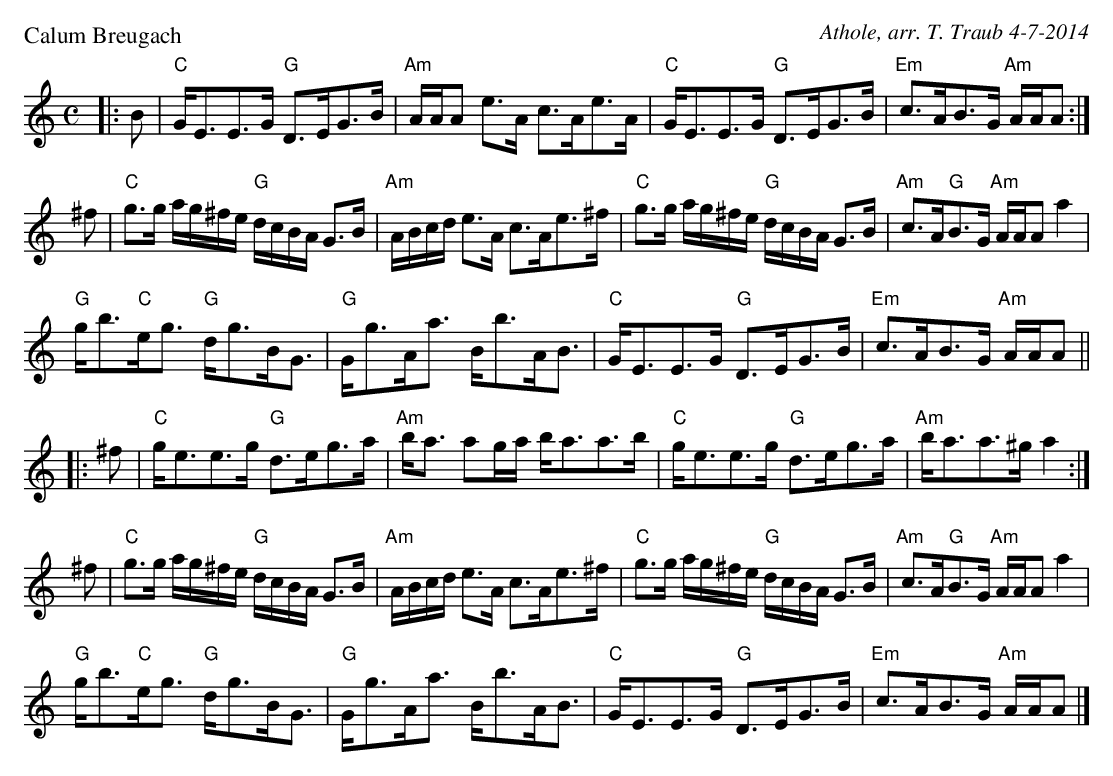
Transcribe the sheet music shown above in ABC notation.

X:1
P: Calum Breugach
C: Athole, arr. T. Traub 4-7-2014
M: C
L: 1/8
K: Am
|: B|"C"G<EE>G "G"D>EG>B|"Am"A/A/A e>A c>Ae>A|"C"G<EE>G "G"D>EG>B|"Em"c>AB>G "Am"A/A/A :|
^f|"C"g>g a/g/^f/e/ "G"d/c/B/A/ G>B|"Am"A/B/c/d/ e>A c>Ae>^f|"C"g>g a/g/^f/e/ "G"d/c/B/A/ G>B|"Am"c>A"G"B>G "Am"A/A/A a2|
"G"g<b"C"e<g "G"d<gB<G|"G"G<gA<a B<bA<B|"C"G<EE>G "G"D>EG>B|"Em"c>AB>G "Am"A/A/A ||
|: ^f|"C"g<ee>g "G"d>eg>a|"Am"b<a ag/a/ b<aa>b|"C"g<ee>g "G"d>eg>a|"Am"b<aa>^g a2 :|
^f|"C"g>g a/g/^f/e/ "G"d/c/B/A/ G>B|"Am"A/B/c/d/ e>A c>Ae>^f|"C"g>g a/g/^f/e/ "G"d/c/B/A/ G>B|"Am"c>A"G"B>G "Am"A/A/A a2|
"G"g<b"C"e<g "G"d<gB<G|"G"G<gA<a B<bA<B|"C"G<EE>G "G"D>EG>B|"Em"c>AB>G "Am"A/A/A |]
